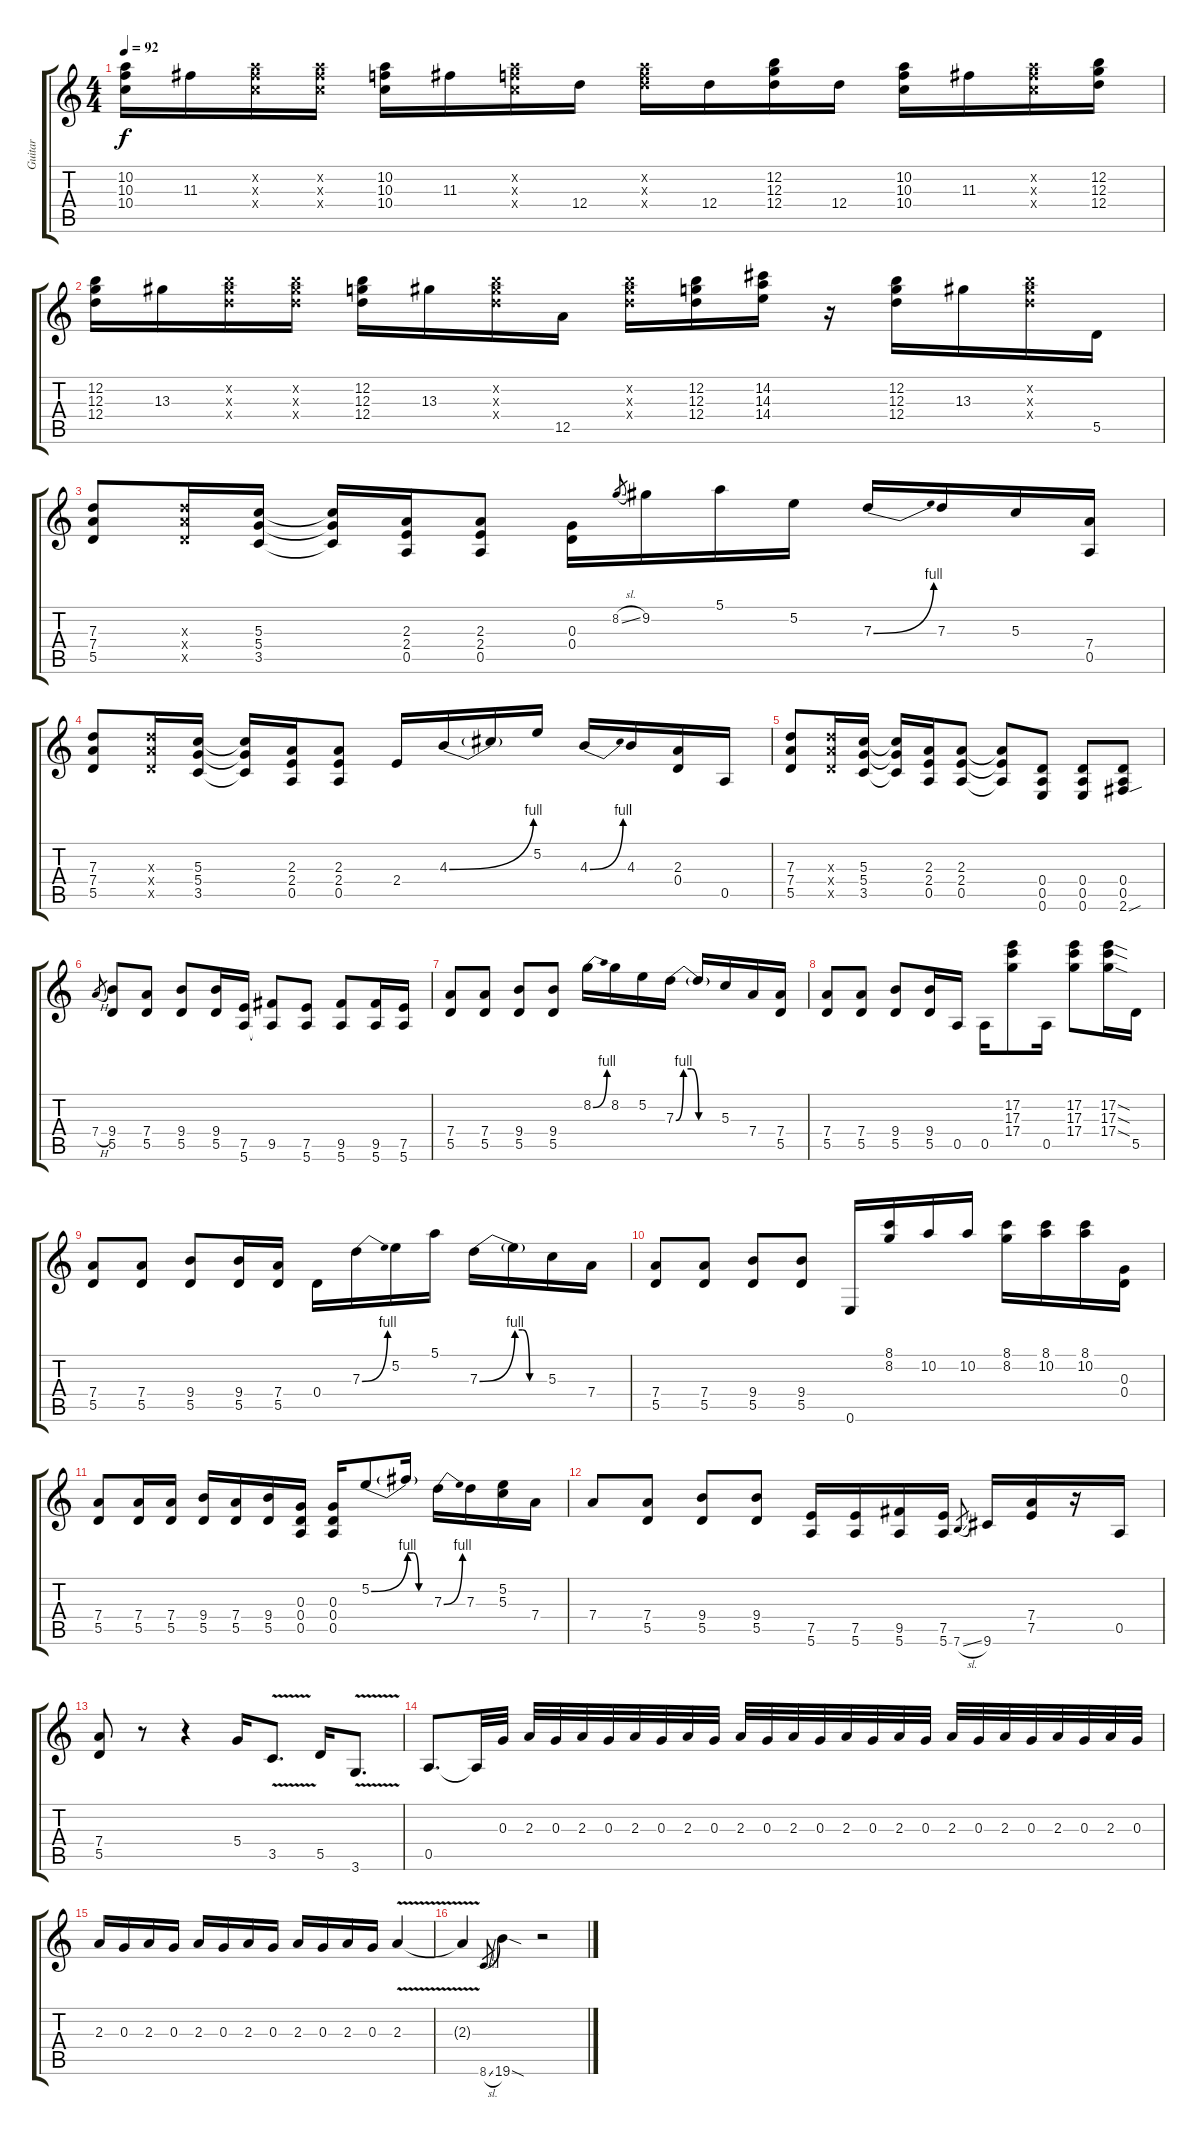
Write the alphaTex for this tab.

\track ("Guitar" "Guitar") {instrument distortionguitar}
\staff {score tabs}
\tuning (E4 B3 G3 D3 A2 E2) {hide}
\ts (4 4)
\tempo 92
\clef g2
\ks c
(10.2 10.3 10.4).16{dy f} 11.3.16 (10.2{x} 11.3{x} 10.4{x}).16 (10.2{x} 11.3{x} 10.4{x}).16 (10.2 10.3 10.4).16 11.3.16 (10.2{x} 10.3{x} 10.4{x}).16 12.4.16 (10.2{x} 10.3{x} 12.4{x}).16 12.4.16 (12.2 12.3 12.4).16 12.4.16 (10.2 10.3 10.4).16 11.3.16 (10.2{x} 11.3{x} 10.4{x}).16 (12.2 12.3 12.4).16 |
(12.2 12.3 12.4).16 13.3.16 (12.2{x} 13.3{x} 12.4{x}).16 (12.2{x} 13.3{x} 12.4{x}).16 (12.2 12.3 12.4).16 13.3.16 (12.2{x} 13.3{x} 12.4{x}).16 12.5.16 (12.2{x} 13.3{x} 12.4{x}).16 (12.2 12.3 12.4).16 (14.2 14.3 14.4).16 r.16 (12.2 12.3 12.4).16 13.3.16 (12.2{x} 13.3{x} 12.4{x}).16 5.5.16 |
(7.3 7.4 5.5).8 (7.3{x} 7.4{x} 5.5{x}).16 (5.3 5.4 3.5).16 (5.3{t} 5.4{t} 3.5{t}).16 (2.3 2.4 0.5).16 (2.3 2.4 0.5).8 (0.3 0.4).16 8.2{sl}.8{gr} 9.2.16 5.1.16 5.2.16 7.3{be (bend 0 0 60 4)}.16 7.3.16 5.3.16 (7.4 0.5).16 |
(7.3 7.4 5.5).8 (7.3{x} 7.4{x} 5.5{x}).16 (5.3 5.4 3.5).16 (5.3{t} 5.4{t} 3.5{t}).16 (2.3 2.4 0.5).16 (2.3 2.4 0.5).8 2.4.16 4.3{be (bend 0 0 60 4)}.16 4.3{t}.16 5.2.16 4.3{be (bend 0 0 60 4)}.16 4.3.16 (2.3 0.4).16 0.5.16 |
(7.3 7.4 5.5).8 (7.3{x} 7.4{x} 5.5{x}).16 (5.3 5.4 3.5).16 (5.3{t} 5.4{t} 3.5{t}).16 (2.3 2.4 0.5).16 (2.3 2.4 0.5).8 (2.3{t} 2.4{t} 0.5{t}).8 (0.4 0.5 0.6).8 (0.4 0.5 0.6).8 (0.4 0.5 2.6{sou}).8 |
7.4{h}.8{gr} (9.4 5.5).8 (7.4 5.5).8 (9.4 5.5).8 (9.4 5.5).16 (7.5 5.6).16 (9.5 5.6{t}).8 (7.5 5.6).8 (9.5 5.6).8 (9.5 5.6).16 (7.5 5.6).16 |
(7.4 5.5).8 (7.4 5.5).8 (9.4 5.5).8 (9.4 5.5).8 8.2{be (bend 0 0 60 4)}.16 8.2.16 5.2.16 7.3{be (custom 0 0 10 4 20 4 30 0 60 0)}.16 7.3{t}.16 5.3.16 7.4.16 (7.4 5.5).16 |
(7.4 5.5).8 (7.4 5.5).8 (9.4 5.5).8 (9.4 5.5).16 0.5.16 0.5.16 (17.2 17.3 17.4).8 0.5.16 (17.2 17.3 17.4).8 (17.2{sod} 17.3{sod} 17.4{sod}).16 5.5.16 |
(7.4 5.5).8 (7.4 5.5).8 (9.4 5.5).8 (9.4 5.5).16 (7.4 5.5).16 0.4.16 7.3{be (bend 0 0 60 4)}.16 5.2.16 5.1.16 7.3{be (bend 0 0 60 4)}.16 7.3{be (custom 0 4 15 4 30 0 60 0) t}.16 5.3.16 7.4.16 |
(7.4 5.5).8 (7.4 5.5).8 (9.4 5.5).8 (9.4 5.5).8 0.6.16 (8.1 8.2).16 10.2.16 10.2.16 (8.1 8.2).16 (8.1 10.2).16 (8.1 10.2).16 (0.3 0.4).16 |
(7.4 5.5).8 (7.4 5.5).16 (7.4 5.5).16 (9.4 5.5).16 (7.4 5.5).16 (9.4 5.5).16 (0.3 0.4 0.5).16 (0.3 0.4 0.5).16 5.2{be (bend 0 0 60 4)}.8 5.2{be (custom 0 4 15 4 30 0 60 0) t}.16 7.3{be (bend 0 0 60 4)}.16 7.3.16 (5.2 5.3).16 7.4.16 |
7.4.8 (7.4 5.5).8 (9.4 5.5).8 (9.4 5.5).8 (7.5 5.6).16 (7.5 5.6).16 (9.5 5.6).16 (7.5 5.6).16 7.6{sl}.8{gr} 9.6.16 (7.4 7.5).16 r.16 0.5.16 |
(7.4 5.5).8 r.8 r.4 5.4.16 3.5{v}.8{d} 5.5.16 3.6{v}.8{d} |
0.5.8{d} 0.5{t}.32 0.3.32 2.3.32 0.3.32 2.3.32 0.3.32 2.3.32 0.3.32 2.3.32 0.3.32 2.3.32 0.3.32 2.3.32 0.3.32 2.3.32 0.3.32 2.3.32 0.3.32 2.3.32 0.3.32 2.3.32 0.3.32 2.3.32 0.3.32 2.3.32 0.3.32 |
2.3.16 0.3.16 2.3.16 0.3.16 2.3.16 0.3.16 2.3.16 0.3.16 2.3.16 0.3.16 2.3.16 0.3.16 2.3{v}.4 |
2.3{t}.4 8.6{sl}.8{gr} 19.6{sod}.4 r.2
